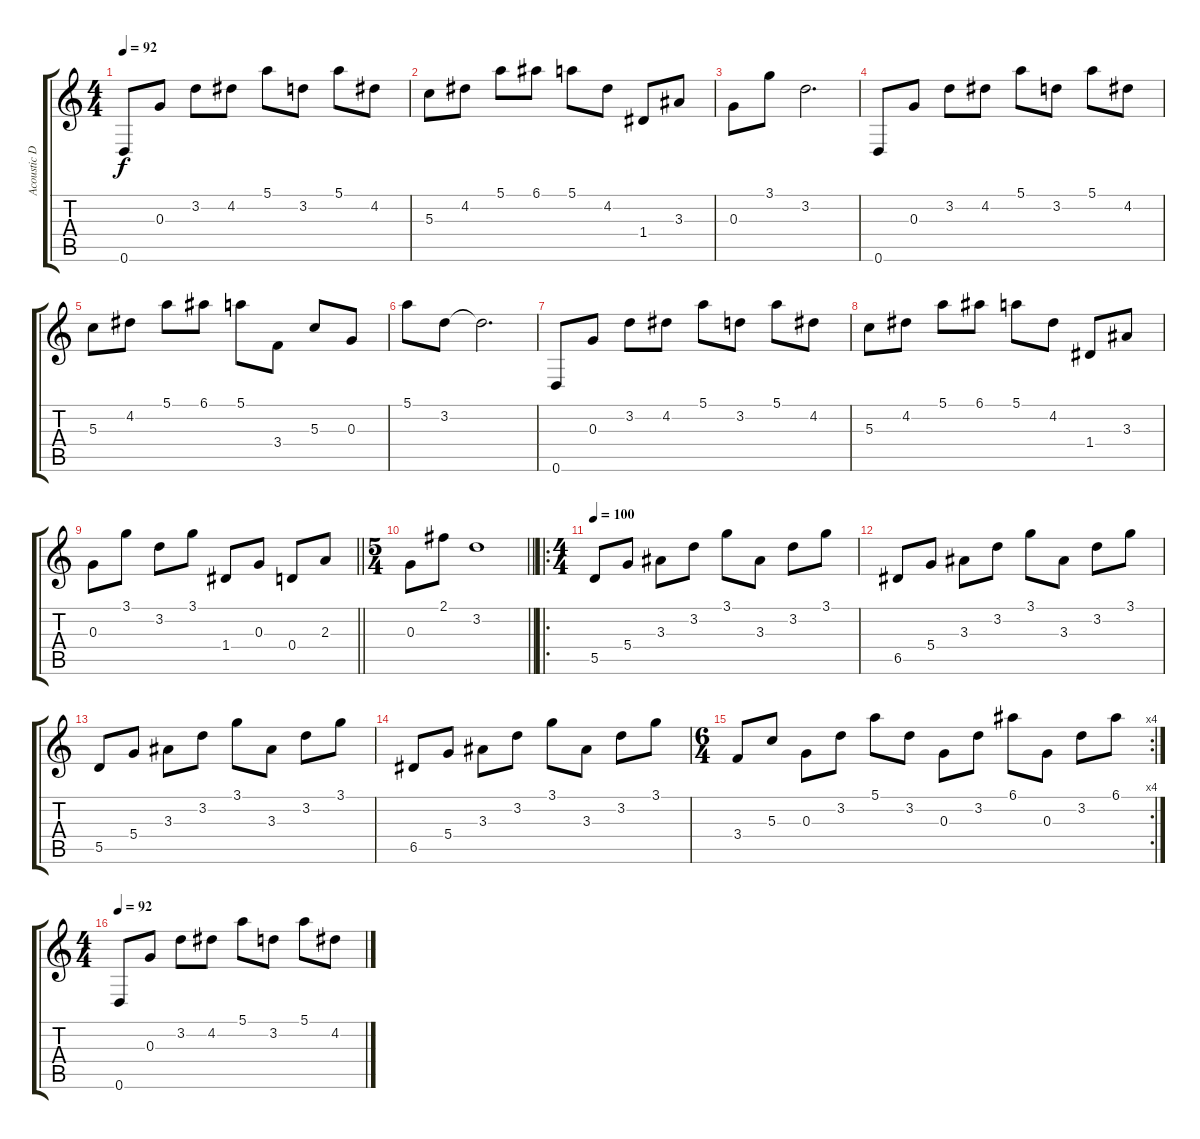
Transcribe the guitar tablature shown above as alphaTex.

\track ("Acoustic Drop D" "Acoustic D") {instrument acousticguitarsteel}
\staff {score tabs}
\tuning (E4 B3 G3 D3 A2 D2) {hide}
\ts (4 4)
\tempo 92
\clef g2
\ks c
0.6.8{dy f} 0.3.8 3.2.8 4.2.8 5.1.8 3.2.8 5.1.8 4.2.8 |
5.3.8 4.2.8 5.1.8 6.1.8 5.1.8 4.2.8 1.4.8 3.3.8 |
0.3.8 3.1.8 3.2.2{d} |
0.6.8 0.3.8 3.2.8 4.2.8 5.1.8 3.2.8 5.1.8 4.2.8 |
5.3.8 4.2.8 5.1.8 6.1.8 5.1.8 3.4.8 5.3.8 0.3.8 |
5.1.8 3.2.8 3.2{t}.2{d} |
0.6.8 0.3.8 3.2.8 4.2.8 5.1.8 3.2.8 5.1.8 4.2.8 |
5.3.8 4.2.8 5.1.8 6.1.8 5.1.8 4.2.8 1.4.8 3.3.8 |
\barLineRight lightlight
0.3.8 3.1.8 3.2.8 3.1.8 1.4.8 0.3.8 0.4.8 2.3.8 |
\ts (5 4)
\barLineRight lightlight
0.3.8 2.1.8 3.2.1 |
\ro
\ts (4 4)
\tempo 100
5.5.8 5.4.8 3.3.8 3.2.8 3.1.8 3.3.8 3.2.8 3.1.8 |
6.5.8 5.4.8 3.3.8 3.2.8 3.1.8 3.3.8 3.2.8 3.1.8 |
5.5.8 5.4.8 3.3.8 3.2.8 3.1.8 3.3.8 3.2.8 3.1.8 |
6.5.8 5.4.8 3.3.8 3.2.8 3.1.8 3.3.8 3.2.8 3.1.8 |
\rc 4
\ts (6 4)
3.4.8 5.3.8 0.3.8 3.2.8 5.1.8 3.2.8 0.3.8 3.2.8 6.1.8 0.3.8 3.2.8 6.1.8 |
\ts (4 4)
\tempo 92
0.6.8 0.3.8 3.2.8 4.2.8 5.1.8 3.2.8 5.1.8 4.2.8
